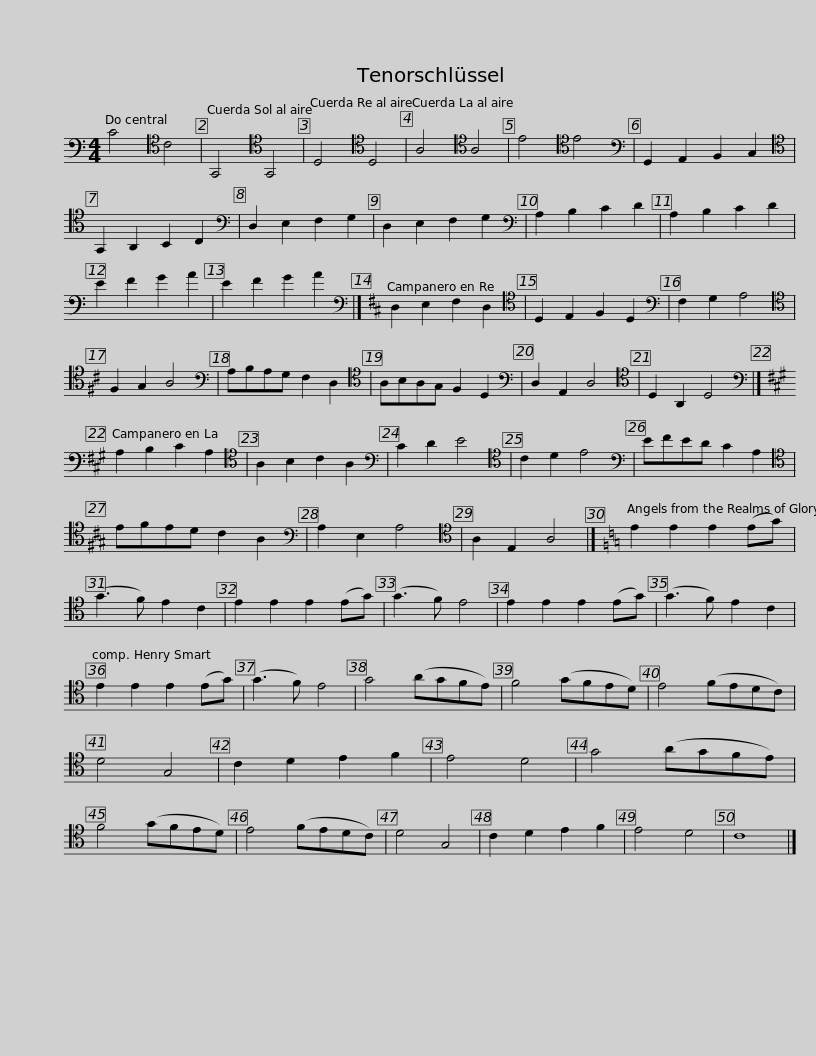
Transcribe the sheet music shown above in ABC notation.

X:1
L:1/8
M:4/4
I:linebreak $
K:C
V:1 bass
V:1
 C4[K:tenor] C4 | G,,4[K:tenor] G,,4 | D,4[K:tenor] D,4 | A,4[K:tenor] A,4 | E4[K:tenor] E4 |$ %5
[K:bass] G,,2 A,,2 B,,2 C,2 |[K:tenor] G,,2 A,,2 B,,2 C,2 |[K:bass] D,2 E,2 F,2 G,2 | D,2 E,2 F,2 G,2 |[K:bass] A,2 B,2 C2 D2 | %10
 A,2 B,2 C2 D2 | E2 F2 G2 A2 | E2 F2 G2 A2 |]$[K:D][K:bass] D,2 E,2 F,2 D,2 |[K:tenor] D,2 E,2 F,2 D,2 | %15
[K:bass] F,2 G,2 A,4 |[K:tenor] F,2 G,2 A,4 |[K:bass] A,B,A,G, F,2 D,2 |[K:tenor] A,B,A,G, F,2 D,2 |[K:bass] D,2 A,,2 D,4 | %20
[K:tenor] D,2 A,,2 D,4 |]$[K:A][K:bass] A,2 B,2 C2 A,2 |[K:tenor] A,2 B,2 C2 A,2 |[K:bass] C2 D2 E4 |[K:tenor] C2 D2 E4 | %25
[K:bass] EFED C2 A,2 |[K:tenor] EFED C2 A,2 |[K:bass] A,2 E,2 A,4 |[K:tenor] A,2 E,2 A,4 |]$[K:C] E2 E2 E2 (EG) | %30
 (G3 F) E2 C2 | E2 E2 E2 (EG) | (G3 F) E4 | E2 E2 E2 (EG) | (G3 F) E2 C2 | %35
 E2 E2 E2 (EG) |$ (G3 F) E4 | G4 (AGFE) | F4 (GFED) | E4 (FEDC) | %40
 D4 G,4 | C2 D2 E2 F2 | E4 D4 |$ G4 (AGFE) | F4 (GFED) | %45
 E4 (FEDC) | D4 G,4 | C2 D2 E2 F2 | E4 D4 | C8 |] %50
